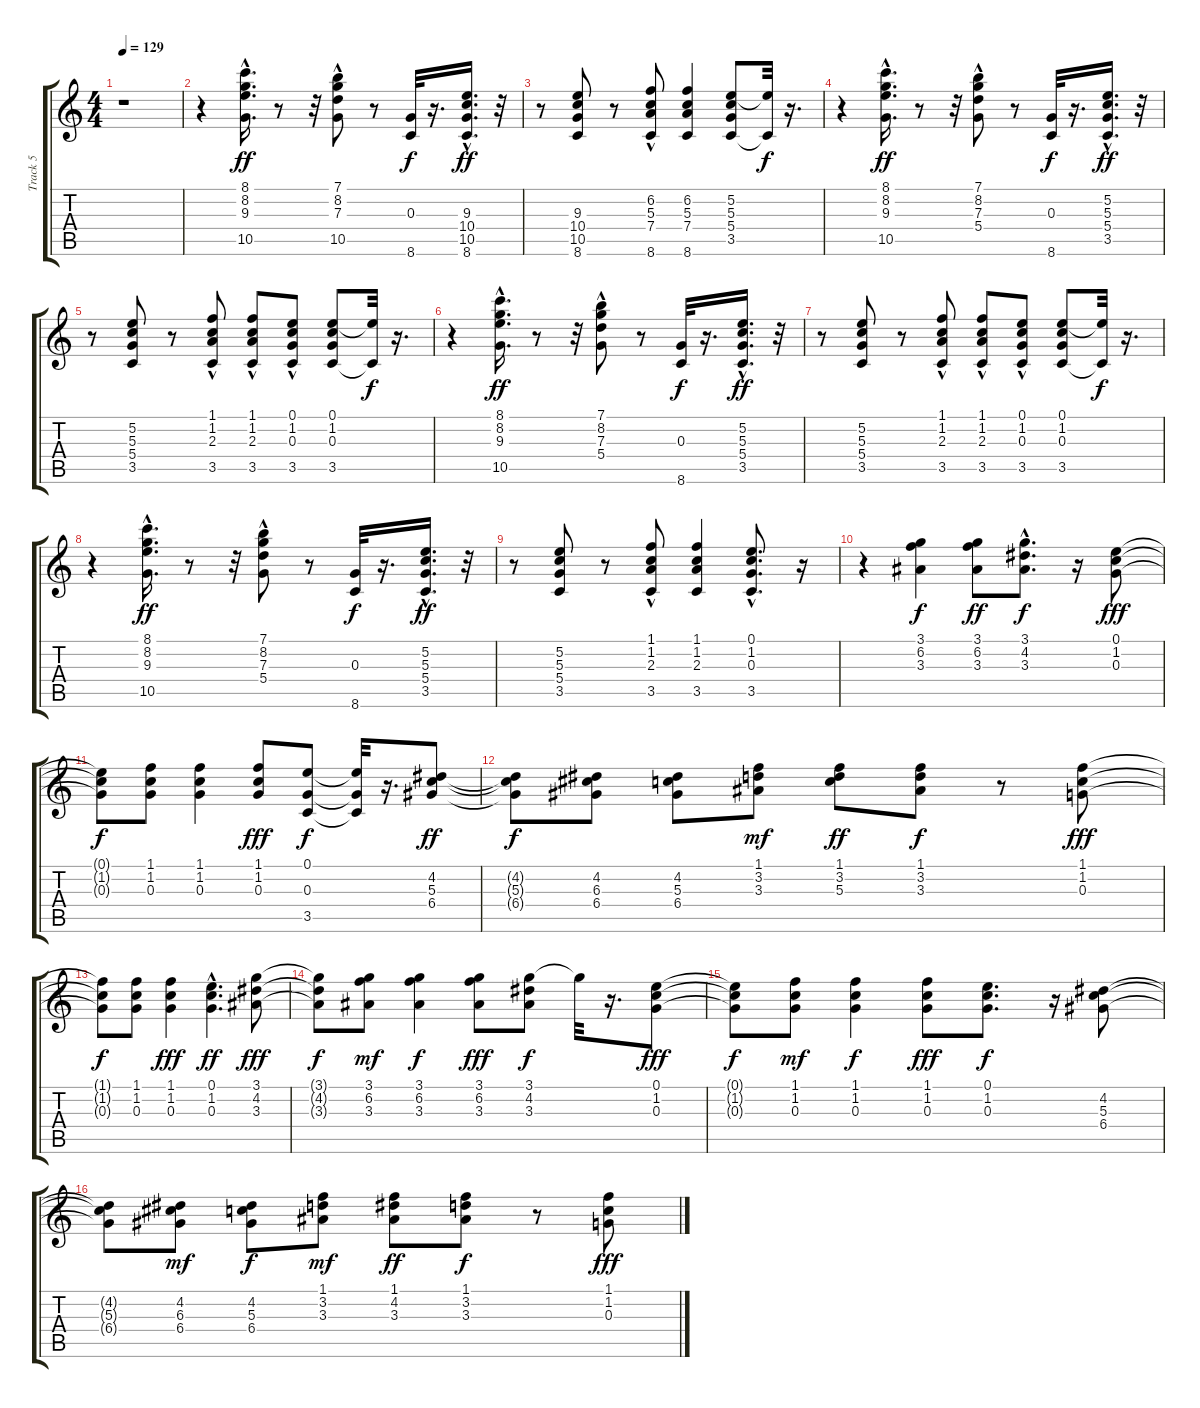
\track ("Track 5" "Track 5") {instrument overdrivenguitar}
\staff {score tabs}
\tuning (E4 B3 G3 D3 A2 E2) {hide}
\ts (4 4)
\tempo 129
\clef g2
\ks c
r.1{dy ff instrument overdrivenguitar} |
r.4 (8.1 8.2{hac} 9.3{hac} 10.5{hac}).16{d} r.8 r.32 (7.1 8.2 7.3{hac} 10.5).8 r.8 (0.3 8.6).32{dy f} r.16{d} (9.3{hac} 10.4{hac} 10.5{hac} 8.6{hac}).16{d dy ff} r.32 |
r.8 (9.3 10.4 10.5 8.6).8 r.8 (6.2 5.3 7.4 8.6{hac}).8 (6.2 5.3 7.4 8.6).4 (5.2 5.3 5.4 3.5).8 (5.2{t} 3.5{t}).32{dy f} r.16{d} |
r.4 (8.1{hac} 8.2{hac} 9.3{hac} 10.5).16{d dy ff} r.8 r.32 (7.1 8.2 7.3{hac} 5.4).8 r.8 (0.3 8.6).32{dy f} r.16{d} (5.2{hac} 5.3{hac} 5.4{hac} 3.5{hac}).16{d dy ff} r.32 |
r.8 (5.2 5.3 5.4 3.5).8 r.8 (1.1 1.2 2.3 3.5{hac}).8 (1.1{hac} 1.2 2.3 3.5).8 (0.1 1.2 0.3 3.5{hac}).8 (0.1 1.2 0.3 3.5).8 (0.1{t} 3.5{t}).32{dy f} r.16{d} |
r.4 (8.1{hac} 8.2{hac} 9.3{hac} 10.5).16{d dy ff} r.8 r.32 (7.1 8.2 7.3{hac} 5.4).8 r.8 (0.3 8.6).32{dy f} r.16{d} (5.2{hac} 5.3{hac} 5.4{hac} 3.5{hac}).16{d dy ff} r.32 |
r.8 (5.2 5.3 5.4 3.5).8 r.8 (1.1 1.2 2.3 3.5{hac}).8 (1.1{hac} 1.2 2.3 3.5).8 (0.1 1.2 0.3 3.5{hac}).8 (0.1 1.2 0.3 3.5).8 (0.1{t} 3.5{t}).32{dy f} r.16{d} |
r.4 (8.1 8.2{hac} 9.3{hac} 10.5{hac}).16{d dy ff} r.8 r.32 (7.1 8.2 7.3{hac} 5.4).8 r.8 (0.3 8.6).32{dy f} r.16{d} (5.2{hac} 5.3{hac} 5.4{hac} 3.5{hac}).16{d dy ff} r.32 |
r.8 (5.2 5.3 5.4 3.5).8 r.8 (1.1 1.2 2.3 3.5{hac}).8 (1.1 1.2 2.3 3.5).4 (0.1{hac} 1.2{hac} 0.3{hac} 3.5{hac}).8{d} r.16 |
r.4 (3.1 6.2 3.3).4{dy f} (3.1 6.2 3.3).8{dy ff} (3.1{hac} 4.2{hac} 3.3{hac}).8{d dy f} r.16 (0.1 1.2 0.3).8{dy fff} |
(0.1{t} 1.2{t} 0.3{t}).8{dy f} (1.1 1.2 0.3).8 (1.1 1.2 0.3).4 (1.1 1.2 0.3).8{dy fff} (0.1 0.3 3.5).8{dy f} (0.1{t} 0.3{t} 3.5{t}).32 r.16{d} (4.2 5.3 6.4).8{dy ff} |
(4.2{t} 5.3{t} 6.4{t}).8{dy f} (4.2 6.3 6.4).8 (4.2 5.3 6.4).8 (1.1 3.2 3.3).8{dy mf} (1.1 3.2 5.3).8{dy ff} (1.1 3.2 3.3).8{dy f} r.8 (1.1 1.2 0.3).8{dy fff} |
(1.1{t} 1.2{t} 0.3{t}).8{dy f} (1.1 1.2 0.3).8 (1.1 1.2 0.3).4{dy fff} (0.1{hac} 1.2{hac} 0.3{hac}).4{d dy ff} (3.1 4.2 3.3).8{dy fff} |
(3.1{t} 4.2{t} 3.3{t}).8{dy f} (3.1 6.2 3.3).8{dy mf} (3.1 6.2 3.3).4{dy f} (3.1 6.2 3.3).8{dy fff} (3.1 4.2 3.3).8{dy f} 3.1{t}.32 r.16{d} (0.1 1.2 0.3).8{dy fff} |
(0.1{t} 1.2{t} 0.3{t}).8{dy f} (1.1 1.2 0.3).8{dy mf} (1.1 1.2 0.3).4{dy f} (1.1 1.2 0.3).8{dy fff} (0.1 1.2 0.3).8{d dy f} r.16 (4.2 5.3 6.4).8 |
(4.2{t} 5.3{t} 6.4{t}).8 (4.2 6.3 6.4).8{dy mf} (4.2 5.3 6.4).8{dy f} (1.1 3.2 3.3).8{dy mf} (1.1 4.2 3.3).8{dy ff} (1.1 3.2 3.3).8{dy f} r.8 (1.1 1.2 0.3).8{dy fff}
